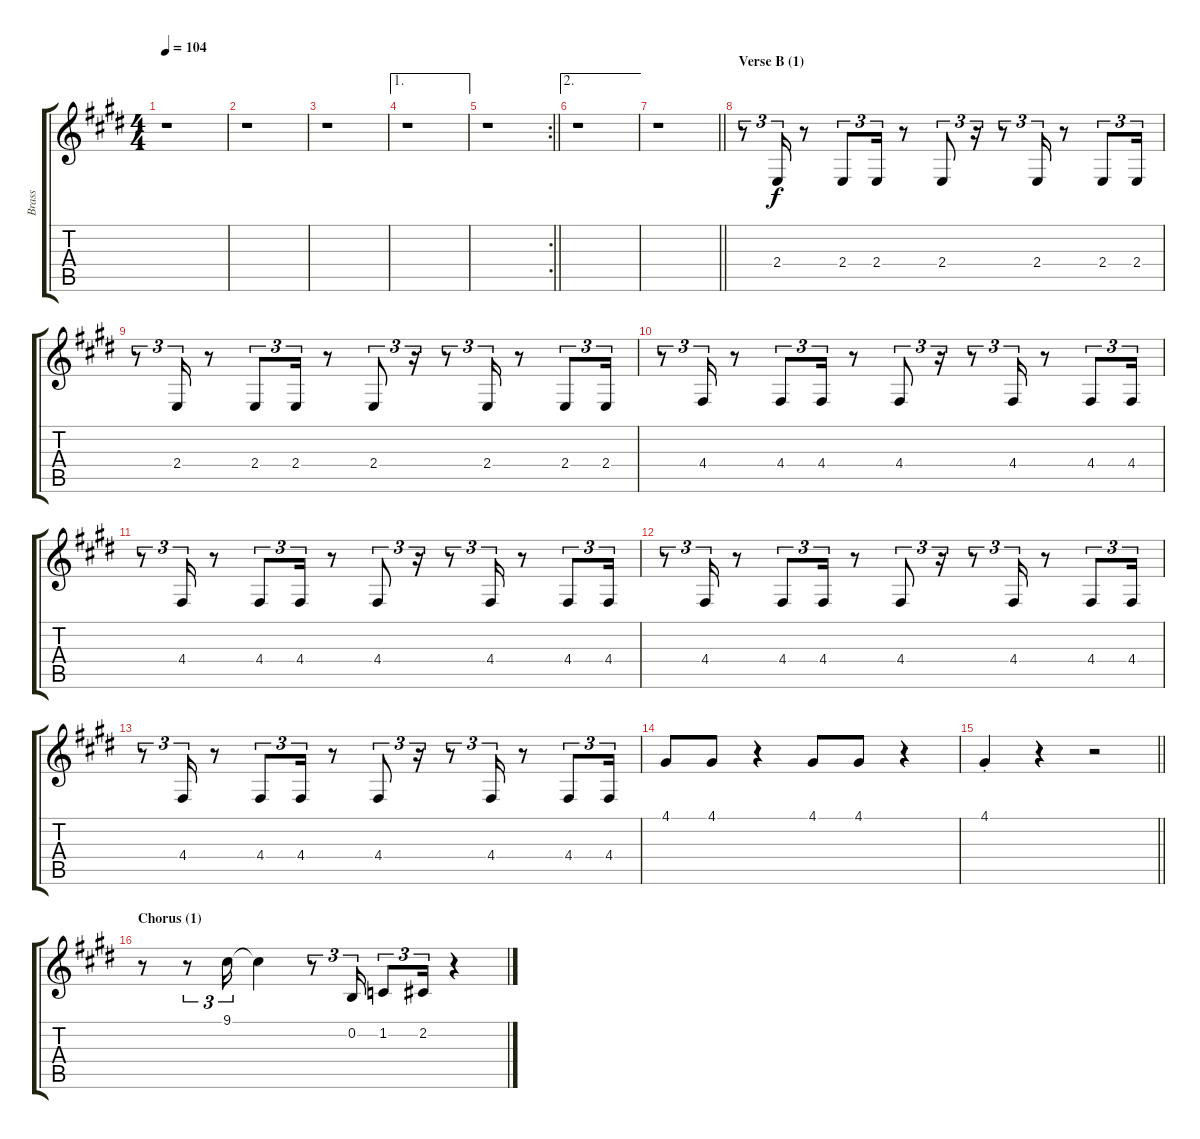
\track ("Brass" "Brass") {instrument brasssection}
\staff {score tabs}
\tuning (E4 B3 G3 D3 A2 E2) {hide}
\ts (4 4)
\tempo 104
\clef g2
\ks c#minor
r.1{dy f} |
r.1 |
r.1 |
\ae 1
r.1 |
\rc 2
\barLineRight lightlight
r.1 |
\ae 2
r.1 |
\barLineRight lightlight
r.1 |
\section ("" "Verse B (1)")
r.8{tu (3 2)} 2.4.16{tu (3 2)} r.8 2.4.8{tu (3 2)} 2.4.16{tu (3 2)} r.8 2.4.8{tu (3 2)} r.16{tu (3 2)} r.8{tu (3 2)} 2.4.16{tu (3 2)} r.8 2.4.8{tu (3 2)} 2.4.16{tu (3 2)} |
r.8{tu (3 2)} 2.4.16{tu (3 2)} r.8 2.4.8{tu (3 2)} 2.4.16{tu (3 2)} r.8 2.4.8{tu (3 2)} r.16{tu (3 2)} r.8{tu (3 2)} 2.4.16{tu (3 2)} r.8 2.4.8{tu (3 2)} 2.4.16{tu (3 2)} |
r.8{tu (3 2)} 4.4.16{tu (3 2)} r.8 4.4.8{tu (3 2)} 4.4.16{tu (3 2)} r.8 4.4.8{tu (3 2)} r.16{tu (3 2)} r.8{tu (3 2)} 4.4.16{tu (3 2)} r.8 4.4.8{tu (3 2)} 4.4.16{tu (3 2)} |
r.8{tu (3 2)} 4.4.16{tu (3 2)} r.8 4.4.8{tu (3 2)} 4.4.16{tu (3 2)} r.8 4.4.8{tu (3 2)} r.16{tu (3 2)} r.8{tu (3 2)} 4.4.16{tu (3 2)} r.8 4.4.8{tu (3 2)} 4.4.16{tu (3 2)} |
r.8{tu (3 2)} 4.4.16{tu (3 2)} r.8 4.4.8{tu (3 2)} 4.4.16{tu (3 2)} r.8 4.4.8{tu (3 2)} r.16{tu (3 2)} r.8{tu (3 2)} 4.4.16{tu (3 2)} r.8 4.4.8{tu (3 2)} 4.4.16{tu (3 2)} |
r.8{tu (3 2)} 4.4.16{tu (3 2)} r.8 4.4.8{tu (3 2)} 4.4.16{tu (3 2)} r.8 4.4.8{tu (3 2)} r.16{tu (3 2)} r.8{tu (3 2)} 4.4.16{tu (3 2)} r.8 4.4.8{tu (3 2)} 4.4.16{tu (3 2)} |
4.1.8 4.1.8 r.4 4.1.8 4.1.8 r.4 |
\barLineRight lightlight
4.1{st}.4 r.4 r.2 |
\section ("" "Chorus (1)")
r.8 r.8{tu (3 2)} 9.1.16{tu (3 2)} 9.1{t}.4 r.8{tu (3 2)} 0.2.16{tu (3 2)} 1.2.8{tu (3 2)} 2.2.16{tu (3 2)} r.4
